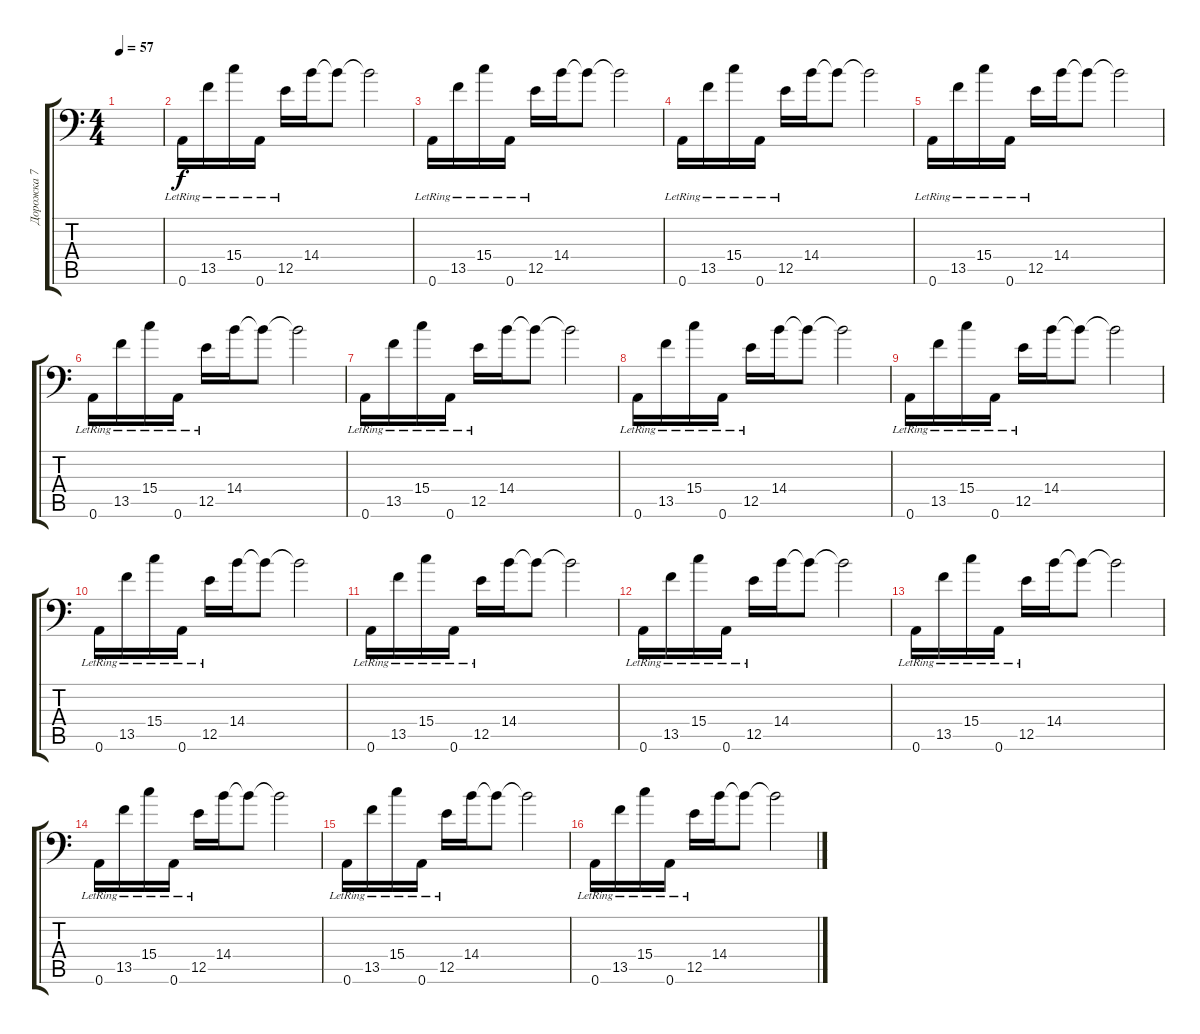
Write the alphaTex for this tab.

\track ("Дорожка 7" "Дорожка 7") {instrument electricguitarjazz}
\staff {score tabs}
\tuning (B3 Gb3 D3 A2 E2 A1) {hide}
\ts (4 4)
\tempo 57
\clef f4
\ks c
|
0.6{lr}.16 13.5{lr}.16 15.4{lr}.16 0.6{lr}.16 12.5{lr}.16 14.4.16 14.4{t}.8 14.4{t}.2 |
0.6{lr}.16 13.5{lr}.16 15.4{lr}.16 0.6{lr}.16 12.5{lr}.16 14.4.16 14.4{t}.8 14.4{t}.2 |
0.6{lr}.16 13.5{lr}.16 15.4{lr}.16 0.6{lr}.16 12.5{lr}.16 14.4.16 14.4{t}.8 14.4{t}.2 |
0.6{lr}.16 13.5{lr}.16 15.4{lr}.16 0.6{lr}.16 12.5{lr}.16 14.4.16 14.4{t}.8 14.4{t}.2 |
0.6{lr}.16 13.5{lr}.16 15.4{lr}.16 0.6{lr}.16 12.5{lr}.16 14.4.16 14.4{t}.8 14.4{t}.2 |
0.6{lr}.16 13.5{lr}.16 15.4{lr}.16 0.6{lr}.16 12.5{lr}.16 14.4.16 14.4{t}.8 14.4{t}.2 |
0.6{lr}.16 13.5{lr}.16 15.4{lr}.16 0.6{lr}.16 12.5{lr}.16 14.4.16 14.4{t}.8 14.4{t}.2 |
0.6{lr}.16 13.5{lr}.16 15.4{lr}.16 0.6{lr}.16 12.5{lr}.16 14.4.16 14.4{t}.8 14.4{t}.2 |
0.6{lr}.16 13.5{lr}.16 15.4{lr}.16 0.6{lr}.16 12.5{lr}.16 14.4.16 14.4{t}.8 14.4{t}.2 |
0.6{lr}.16 13.5{lr}.16 15.4{lr}.16 0.6{lr}.16 12.5{lr}.16 14.4.16 14.4{t}.8 14.4{t}.2 |
0.6{lr}.16 13.5{lr}.16 15.4{lr}.16 0.6{lr}.16 12.5{lr}.16 14.4.16 14.4{t}.8 14.4{t}.2 |
0.6{lr}.16 13.5{lr}.16 15.4{lr}.16 0.6{lr}.16 12.5{lr}.16 14.4.16 14.4{t}.8 14.4{t}.2 |
0.6{lr}.16 13.5{lr}.16 15.4{lr}.16 0.6{lr}.16 12.5{lr}.16 14.4.16 14.4{t}.8 14.4{t}.2 |
0.6{lr}.16 13.5{lr}.16 15.4{lr}.16 0.6{lr}.16 12.5{lr}.16 14.4.16 14.4{t}.8 14.4{t}.2 |
0.6{lr}.16 13.5{lr}.16 15.4{lr}.16 0.6{lr}.16 12.5{lr}.16 14.4.16 14.4{t}.8 14.4{t}.2
